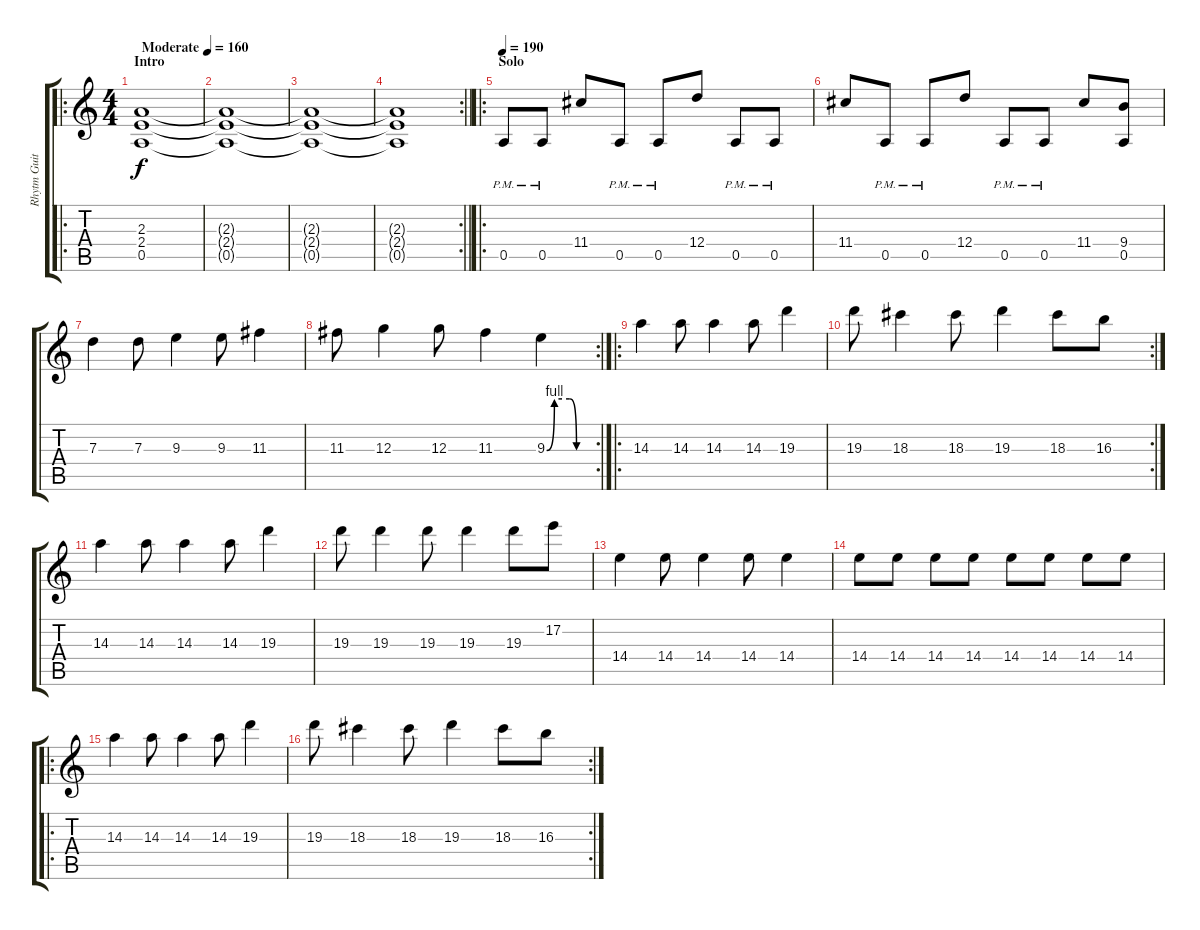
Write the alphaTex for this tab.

\track ("Rhytm Guitar" "Rhytm Guit") {instrument distortionguitar}
\staff {score tabs}
\tuning (E4 B3 G3 D3 A2 E2) {hide}
\ro
\ts (4 4)
\section ("" "Intro")
\tempo (160 "Moderate")
\clef g2
\ks c
(2.3 2.4 0.5).1{dy f instrument distortionguitar} |
(2.3{t} 2.4{t} 0.5{t}).1 |
(2.3{t} 2.4{t} 0.5{t}).1 |
\rc 2
\barLineRight lightlight
(2.3{t} 2.4{t} 0.5{t}).1 |
\ro
\section ("" "Solo")
\tempo 190
0.5{pm}.8 0.5{pm}.8 11.4.8 0.5{pm}.8 0.5{pm}.8 12.4.8 0.5{pm}.8 0.5{pm}.8 |
11.4.8 0.5{pm}.8 0.5{pm}.8 12.4.8 0.5{pm}.8 0.5{pm}.8 11.4.8 (9.4 0.5).8 |
7.3.4 7.3.8 9.3.4 9.3.8 11.3.4 |
\rc 2
11.3.8 12.3.4 12.3.8 11.3.4 9.3{be (custom 0 0 10 4 20 4 30 4 39 0 60 0)}.4 |
\ro
14.3.4 14.3.8 14.3.4 14.3.8 19.3.4 |
\rc 2
19.3.8 18.3.4 18.3.8 19.3.4 18.3.8 16.3.8 |
14.3.4 14.3.8 14.3.4 14.3.8 19.3.4 |
19.3.8 19.3.4 19.3.8 19.3.4 19.3.8 17.2.8 |
14.4.4 14.4.8 14.4.4 14.4.8 14.4.4 |
14.4.8 14.4.8 14.4.8 14.4.8 14.4.8 14.4.8 14.4.8 14.4.8 |
\ro
14.3.4 14.3.8 14.3.4 14.3.8 19.3.4 |
\rc 2
19.3.8 18.3.4 18.3.8 19.3.4 18.3.8 16.3.8
